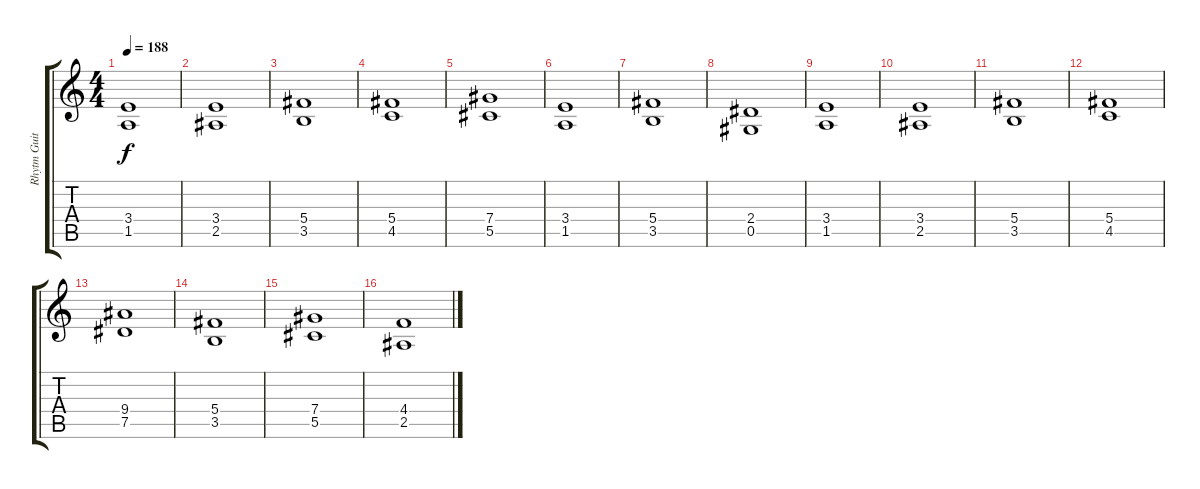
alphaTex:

\track ("Rhytm Guitar" "Rhytm Guit") {instrument distortionguitar}
\staff {score tabs}
\tuning (Eb4 Bb3 Gb3 Db3 Ab2 Eb2) {hide}
\ts (4 4)
\tempo 188
\clef g2
\ks c
(3.4 1.5).1{dy f} |
(3.4 2.5).1 |
(5.4 3.5).1 |
(5.4 4.5).1 |
(7.4 5.5).1 |
(3.4 1.5).1 |
(5.4 3.5).1 |
(2.4 0.5).1 |
(3.4 1.5).1 |
(3.4 2.5).1 |
(5.4 3.5).1 |
(5.4 4.5).1 |
(9.4 7.5).1 |
(5.4 3.5).1 |
(7.4 5.5).1 |
(4.4 2.5).1
